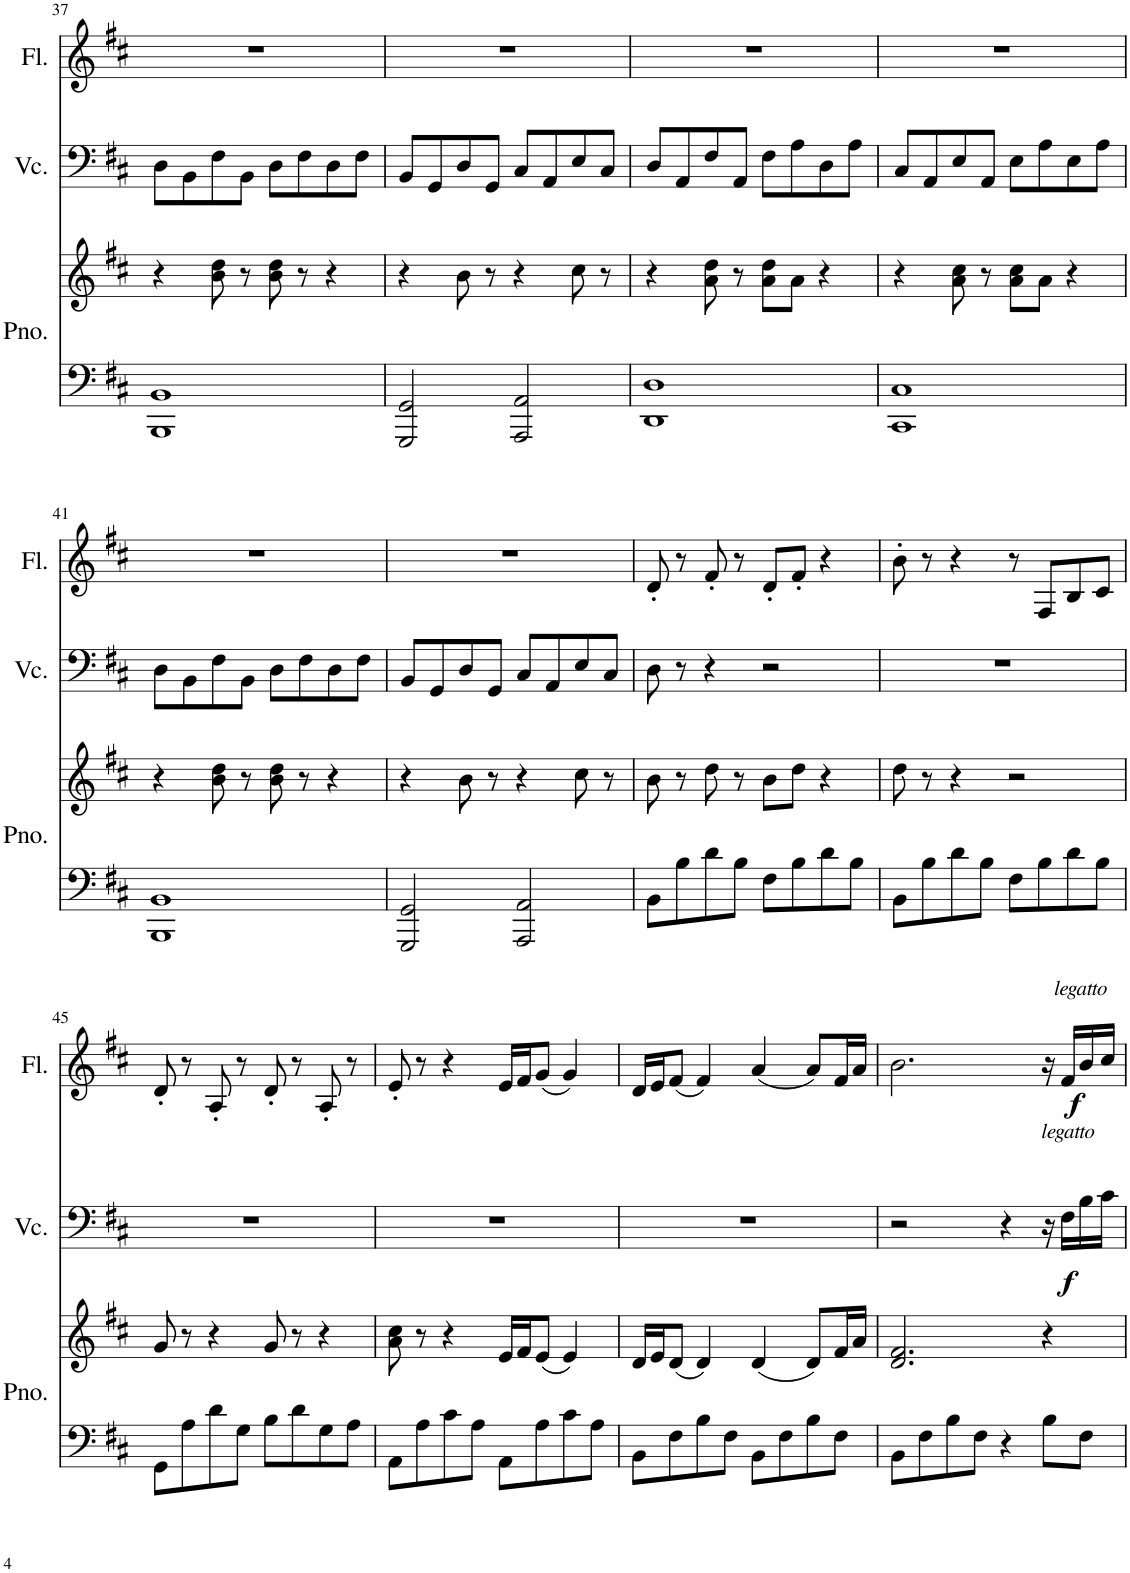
**kern	**kern	**kern	**dynam	**kern	**dynam
*part3	*part3	*part2	*part2	*part1	*part1
*staff4	*staff3	*staff2	*staff2	*staff1	*staff1
*I"Piano	*	*I"Violoncel	*	*I"Flauta	*
*I'Pno.	*	*I'Vc.	*	*I'Fl.	*
!!LO:PB:g=z
*clefF4	*clefG2	*clefF4	*	*clefG2	*
*k[f#c#]	*k[f#c#]	*k[f#c#]	*	*k[f#c#]	*
*M4/4	*M4/4	*M4/4	*	*M4/4	*
=37	=37	=37	=37	=37	=37
1BBB 1BB	4r	8D\L	.	1r	.
.	.	8BB\	.	.	.
.	8b\ 8dd\	8F#\	.	.	.
.	8r	8BB\J	.	.	.
.	8b\ 8dd\	8D\L	.	.	.
.	8r	8F#\	.	.	.
.	4r	8D\	.	.	.
.	.	8F#\J	.	.	.
=38	=38	=38	=38	=38	=38
2GGG/ 2GG/	4r	8BB/L	.	1r	.
.	.	8GG/	.	.	.
.	8b\	8D/	.	.	.
.	8r	8GG/J	.	.	.
2AAA/ 2AA/	4r	8C#/L	.	.	.
.	.	8AA/	.	.	.
.	8cc#\	8E/	.	.	.
.	8r	8C#/J	.	.	.
=39	=39	=39	=39	=39	=39
1DD 1D	4r	8D/L	.	1r	.
.	.	8AA/	.	.	.
.	8a\ 8dd\	8F#/	.	.	.
.	8r	8AA/J	.	.	.
.	8a\ 8dd\L	8F#\L	.	.	.
.	8a\J	8A\	.	.	.
.	4r	8D\	.	.	.
.	.	8A\J	.	.	.
=40	=40	=40	=40	=40	=40
1CC# 1C#	4r	8C#/L	.	1r	.
.	.	8AA/	.	.	.
.	8a\ 8cc#\	8E/	.	.	.
.	8r	8AA/J	.	.	.
.	8a\ 8cc#\L	8E\L	.	.	.
.	8a\J	8A\	.	.	.
.	4r	8E\	.	.	.
.	.	8A\J	.	.	.
!!LO:LB:g=z
=41	=41	=41	=41	=41	=41
1BBB 1BB	4r	8D\L	.	1r	.
.	.	8BB\	.	.	.
.	8b\ 8dd\	8F#\	.	.	.
.	8r	8BB\J	.	.	.
.	8b\ 8dd\	8D\L	.	.	.
.	8r	8F#\	.	.	.
.	4r	8D\	.	.	.
.	.	8F#\J	.	.	.
=42	=42	=42	=42	=42	=42
2GGG/ 2GG/	4r	8BB/L	.	1r	.
.	.	8GG/	.	.	.
.	8b\	8D/	.	.	.
.	8r	8GG/J	.	.	.
2AAA/ 2AA/	4r	8C#/L	.	.	.
.	.	8AA/	.	.	.
.	8cc#\	8E/	.	.	.
.	8r	8C#/J	.	.	.
=43	=43	=43	=43	=43	=43
8BB\L	8b\	8D\	.	8d'/	.
8B\	8r	8r	.	8r	.
8d\	8dd\	4r	.	8f#'/	.
8B\J	8r	.	.	8r	.
8F#\L	8b\L	2r	.	8d'/L	.
8B\	8dd\J	.	.	8f#'/J	.
8d\	4r	.	.	4r	.
8B\J	.	.	.	.	.
=44	=44	=44	=44	=44	=44
8BB\L	8dd\	1r	.	8b'\	.
8B\	8r	.	.	8r	.
8d\	4r	.	.	4r	.
8B\J	.	.	.	.	.
8F#\L	2r	.	.	8r	.
8B\	.	.	.	8F#/L	.
8d\	.	.	.	8B/	.
8B\J	.	.	.	8c#/J	.
!!LO:LB:g=z
=45	=45	=45	=45	=45	=45
8GG\L	8g/	1r	.	8d'/	.
8A\	8r	.	.	8r	.
8d\	4r	.	.	8A'/	.
8G\J	.	.	.	8r	.
8B\L	8g/	.	.	8d'/	.
8d\	8r	.	.	8r	.
8G\	4r	.	.	8A'/	.
8A\J	.	.	.	8r	.
=46	=46	=46	=46	=46	=46
8AA\L	8a\ 8cc#\	1r	.	8e'/	.
8A\	8r	.	.	8r	.
8c#\	4r	.	.	4r	.
8A\J	.	.	.	.	.
8AA\L	16e/LL	.	.	16e/LL	.
.	16f#/J	.	.	16f#/J	.
8A\	(8e/J	.	.	(8g/J	.
8c#\	4e/)	.	.	4g/)	.
8A\J	.	.	.	.	.
=47	=47	=47	=47	=47	=47
8BB\L	16d/LL	1r	.	16d/LL	.
.	16e/J	.	.	16e/J	.
8F#\	(8d/J	.	.	(8f#/J	.
8B\	4d/)	.	.	4f#/)	.
8F#\J	.	.	.	.	.
8BB\L	(4d/	.	.	(4a/	.
8F#\	.	.	.	.	.
8B\	8d/L)	.	.	8a/L)	.
8F#\J	16f#/L	.	.	16f#/L	.
.	16a/JJ	.	.	16a/JJ	.
=48	=48	=48	=48	=48	=48
8BB\L	2.d/ 2.f#/	2r	.	2.b\	.
8F#\	.	.	.	.	.
8B\	.	.	.	.	.
8F#\J	.	.	.	.	.
4r	.	4r	.	.	.
8B\L	4r	16r	.	16r	.
!	!	!	!	!LO:TX:a:i:t=legatto	!
!	!	!LO:TX:a:i:t=legatto	!	!	!
!	!	!	!LO:DY:b	!	!LO:DY:b
.	.	16F#\LL	f	16f#/LL	f
8F#\J	.	16B\	.	16b/	.
.	.	16c#\JJ	.	16cc#/JJ	.
=	=	=	=	=	=
*-	*-	*-	*-	*-	*-
